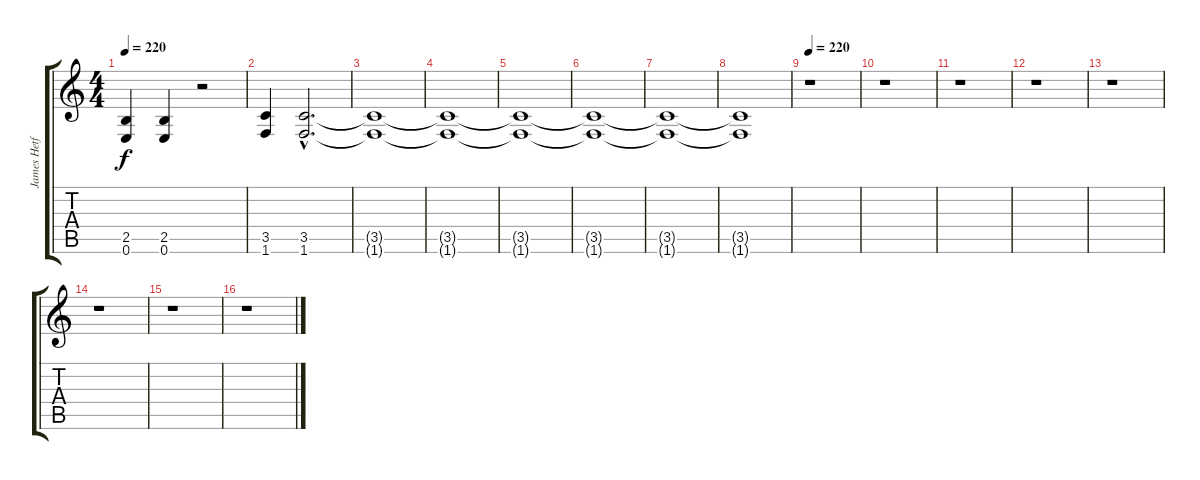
\track ("James Hetfield Distortion" "James Hetf") {instrument distortionguitar}
\staff {score tabs}
\tuning (E4 B3 G3 D3 A2 E2) {hide}
\ts (4 4)
\tempo 220
\clef g2
\ks c
(2.5 0.6).4{dy f} (2.5 0.6).4 r.2 |
(3.5 1.6).4 (3.5{hac} 1.6{hac}).2{d} |
(3.5{t} 1.6{t}).1 |
(3.5{t} 1.6{t}).1 |
(3.5{t} 1.6{t}).1 |
(3.5{t} 1.6{t}).1 |
(3.5{t} 1.6{t}).1 |
(3.5{t} 1.6{t}).1 |
\tempo 220
r.1 |
r.1 |
r.1 |
r.1 |
r.1 |
r.1 |
r.1 |
r.1
